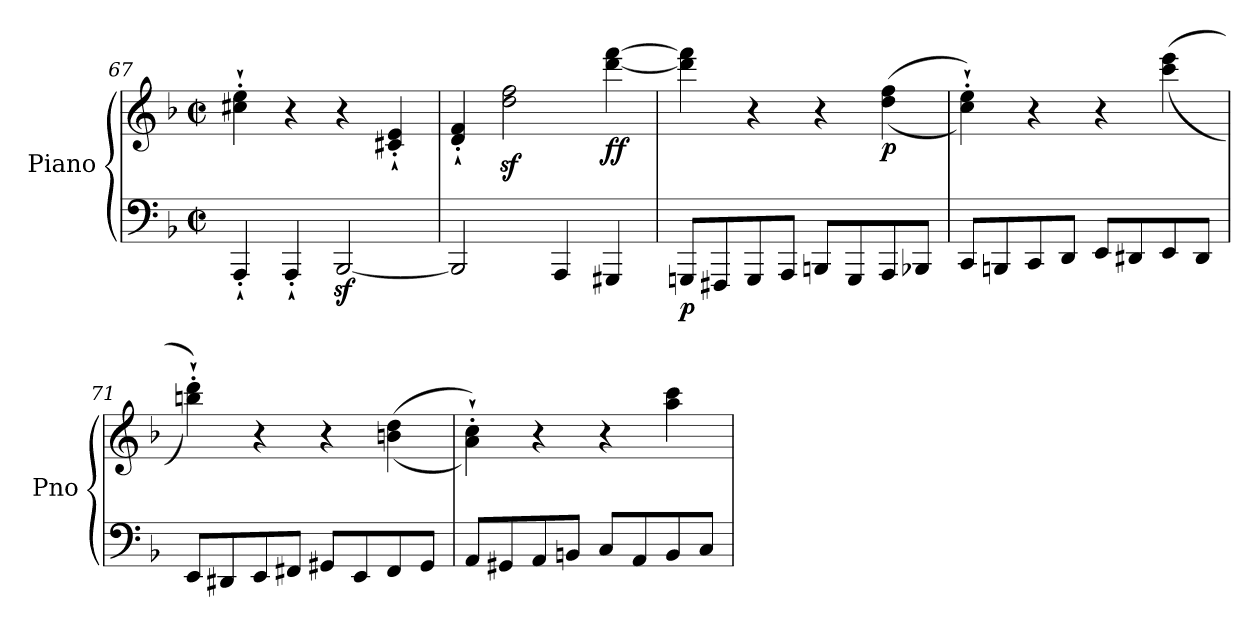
**kern	**kern	**dynam
*part1	*part1	*part1
*staff2	*staff1	*staff1/2
*I"Piano	*	*
*I'Pno	*	*
*clefF4	*clefG2	*
*k[b-]	*k[b-]	*
*M4/4	*M4/4	*
*met(c|)	*met(c|)	*
=67	=67	=67
4AAA`'/	4cc#X\`' 4ee\`'	.
4AAA`'/	4r	.
[2BBB-z</	4r	.
.	4c#X/`' 4e/`'	.
=68	=68	=68
2BBB-/]	4d/`' 4f/`'	.
.	2dd\z< 2ff\z<	.
4AAA/	.	.
!	!	!LO:DY:b
4GGG#X/	[4ddd\ [4fff\	ff
!!LO:LB:g=z
=69	=69	=69
!	!	!LO:DY:b=2
8GGGn/L	4ddd\] 4fff\]	p
8FFF#X/	.	.
8GGG/	4r	.
8AAA/J	.	.
8BBBn/L	4r	.
8GGG/	.	.
!	!	!LO:DY:b
8AAA/	((4dd\ 4ff\	p
8BBB-X/J	.	.
!!LO:LB:g=z
=70	=70	=70
8CC/L	4cc\`' 4ee\`'))	.
8BBBn/	.	.
8CC/	4r	.
8DD/J	.	.
8EE/L	4r	.
8DD#X/	.	.
8EE/	((4ccc\ 4eee\	.
8DD#/J	.	.
=71	=71	=71
8EE/L	4bbn\`' 4ddd\`'))	.
8DD#X/	.	.
8EE/	4r	.
8FF#X/J	.	.
8GG#X/L	4r	.
8EE/	.	.
8FF#/	((4bn\ 4dd\	.
8GG#/J	.	.
=72	=72	=72
8AA/L	4a\`' 4cc\`'))	.
8GG#X/	.	.
8AA/	4r	.
8BBn/J	.	.
8C/L	4r	.
8AA/	.	.
8BB/	4aa\ 4ccc\	.
8C/J	.	.
=	=	=
*-	*-	*-
